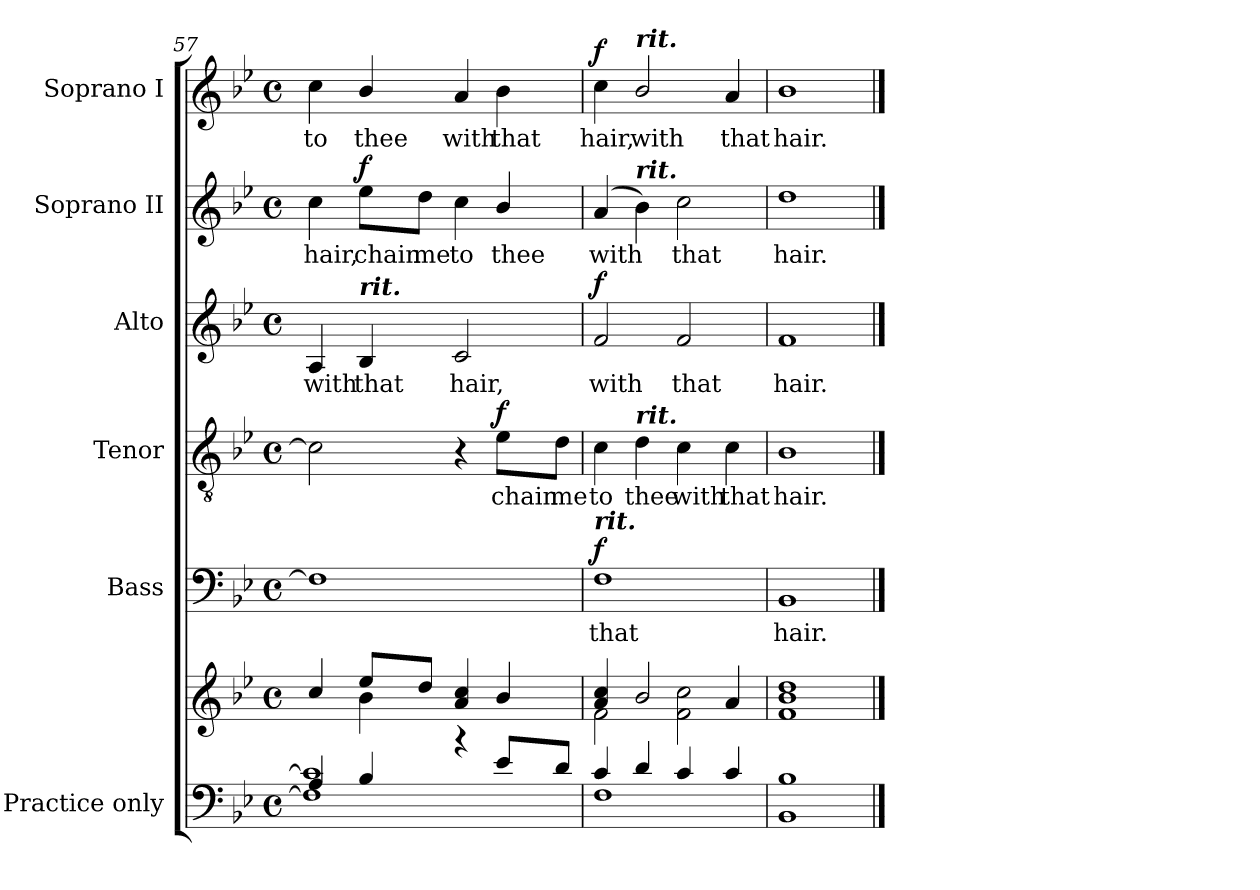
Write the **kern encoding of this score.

**kern	**kern	**kern	**text	**dynam	**kern	**text	**dynam	**kern	**text	**dynam	**kern	**text	**dynam	**kern	**text	**dynam
*part6	*part6	*part5	*part5	*part5	*part4	*part4	*part4	*part3	*part3	*part3	*part2	*part2	*part2	*part1	*part1	*part1
*staff7	*staff6	*staff5	*staff5	*staff5	*staff4	*staff4	*staff4	*staff3	*staff3	*staff3	*staff2	*staff2	*staff2	*staff1	*staff1	*staff1
*I"Practice  only	*	*I"Bass	*	*	*I"Tenor	*	*	*I"Alto	*	*	*I"Soprano II	*	*	*I"Soprano I	*	*
*	*	*I'B	*	*	*I'T	*	*	*I'A	*	*	*I'S II	*	*	*I'S I	*	*
*clefF4	*clefG2	*clefF4	*	*	*clefGv2	*	*	*clefG2	*	*	*clefG2	*	*	*clefG2	*	*
*k[b-e-]	*k[b-e-]	*k[b-e-]	*	*	*k[b-e-]	*	*	*k[b-e-]	*	*	*k[b-e-]	*	*	*k[b-e-]	*	*
*B-:	*B-:	*B-:	*	*	*B-:	*	*	*B-:	*	*	*B-:	*	*	*B-:	*	*
*M4/4	*M4/4	*M4/4	*	*	*M4/4	*	*	*M4/4	*	*	*M4/4	*	*	*M4/4	*	*
*met(c)	*met(c)	*met(c)	*	*	*met(c)	*	*	*met(c)	*	*	*met(c)	*	*	*met(c)	*	*
=57	=57	=57	=57	=57	=57	=57	=57	=57	=57	=57	=57	=57	=57	=57	=57	=57
*^	*^	*	*	*	*	*	*	*	*	*	*	*	*	*	*	*
!	!	!	!	!	!	!	!	!	!	!	!LO:LY:b	!	!	!LO:LY:b	!	!	!LO:LY:b	!
4A/	1F\] 1c\]	4cc/	4ryy	1F]	.	.	2c]	.	.	4A	with	.	4cc	hair,	.	4cc	to	.
!	!	!	!	!	!	!	!	!	!	!LO:TX:a:Bi:t=rit.	!	!	!	!	!	!	!	!
!	!	!	!	!	!	!	!	!	!	!	!LO:LY:b	!	!	!LO:LY:b	!LO:DY:b	!	!LO:LY:b	!
4B-/	.	4b-\	8ee-/L	.	.	.	.	.	.	4B-	that	.	8ee-\L	chain	f	4b-/	thee	.
!	!	!	!	!	!	!	!	!	!	!	!	!	!	!LO:LY:b	!	!	!	!
.	.	.	8dd/J	.	.	.	.	.	.	.	.	.	8dd\J	me	.	.	.	.
!	!	!	!	!	!	!	!	!	!	!	!LO:LY:b	!	!	!LO:LY:b	!	!	!LO:LY:b	!
4r	.	4a/ 4cc/	2ryy	.	.	.	4r	.	.	2c	hair,	.	4cc	to	.	4a	with	.
!	!	!	!	!	!	!	!	!LO:LY:b	!LO:DY:b	!	!	!	!	!LO:LY:b	!	!	!LO:LY:b	!
8e-/L	.	4b-/	.	.	.	.	8e-\L	chain	f	.	.	.	4b-/	thee	.	4b-	that	.
!	!	!	!	!	!	!	!	!LO:LY:b	!	!	!	!	!	!	!	!	!	!
8d/J	.	.	.	.	.	.	8d\J	me	.	.	.	.	.	.	.	.	.	.
=58	=58	=58	=58	=58	=58	=58	=58	=58	=58	=58	=58	=58	=58	=58	=58	=58	=58	=58
!	!	!	!	!LO:TX:a:Bi:t=rit.	!	!	!	!	!	!	!	!	!	!	!	!	!	!
!	!	!	!	!	!LO:LY:b	!LO:DY:b	!	!LO:LY:b	!	!	!LO:LY:b	!LO:DY:b	!	!LO:LY:b	!	!	!LO:LY:b	!LO:DY:b
4c/	1F\	4a/ 4cc/	2f\	1F	that	f	4c	to	.	2f	with	f	(>4a	with	.	4cc	hair,	f
!	!	!	!	!	!	!	!	!	!	!	!	!	!	!	!	!LO:TX:a:Bi:t=rit.	!	!
!	!	!	!	!	!	!	!	!	!	!	!	!	!LO:TX:a:Bi:t=rit.	!	!	!	!	!
!	!	!	!	!	!	!	!LO:TX:a:Bi:t=rit.	!	!	!	!	!	!	!	!	!	!	!
!	!	!	!	!	!	!	!	!LO:LY:b	!	!	!	!	!	!	!	!	!LO:LY:b	!
4d/	.	2b-/	.	.	.	.	4d	thee	.	.	.	.	4b-)	.	.	2b-/	with	.
!	!	!	!	!	!	!	!	!LO:LY:b	!	!	!LO:LY:b	!	!	!LO:LY:b	!	!	!	!
4c/	.	.	2f\ 2cc\	.	.	.	4c	with	.	2f	that	.	2cc	that	.	.	.	.
!	!	!	!	!	!	!	!	!LO:LY:b	!	!	!	!	!	!	!	!	!LO:LY:b	!
4c/	.	4a/	.	.	.	.	4c	that	.	.	.	.	.	.	.	4a	that	.
=59	=59	=59	=59	=59	=59	=59	=59	=59	=59	=59	=59	=59	=59	=59	=59	=59	=59	=59
!	!	!	!	!	!LO:LY:b	!	!	!LO:LY:b	!	!	!LO:LY:b	!	!	!LO:LY:b	!	!	!LO:LY:b	!
1B-/	1BB-\	1b-/	1f\ 1dd\	1BB-	hair.	.	1B-	hair.	.	1f	hair.	.	1dd	hair.	.	1b-	hair.	.
*v	*v	*	*	*	*	*	*	*	*	*	*	*	*	*	*	*	*	*
*	*v	*v	*	*	*	*	*	*	*	*	*	*	*	*	*	*	*
==	==	==	==	==	==	==	==	==	==	==	==	==	==	==	==	==
*-	*-	*-	*-	*-	*-	*-	*-	*-	*-	*-	*-	*-	*-	*-	*-	*-
